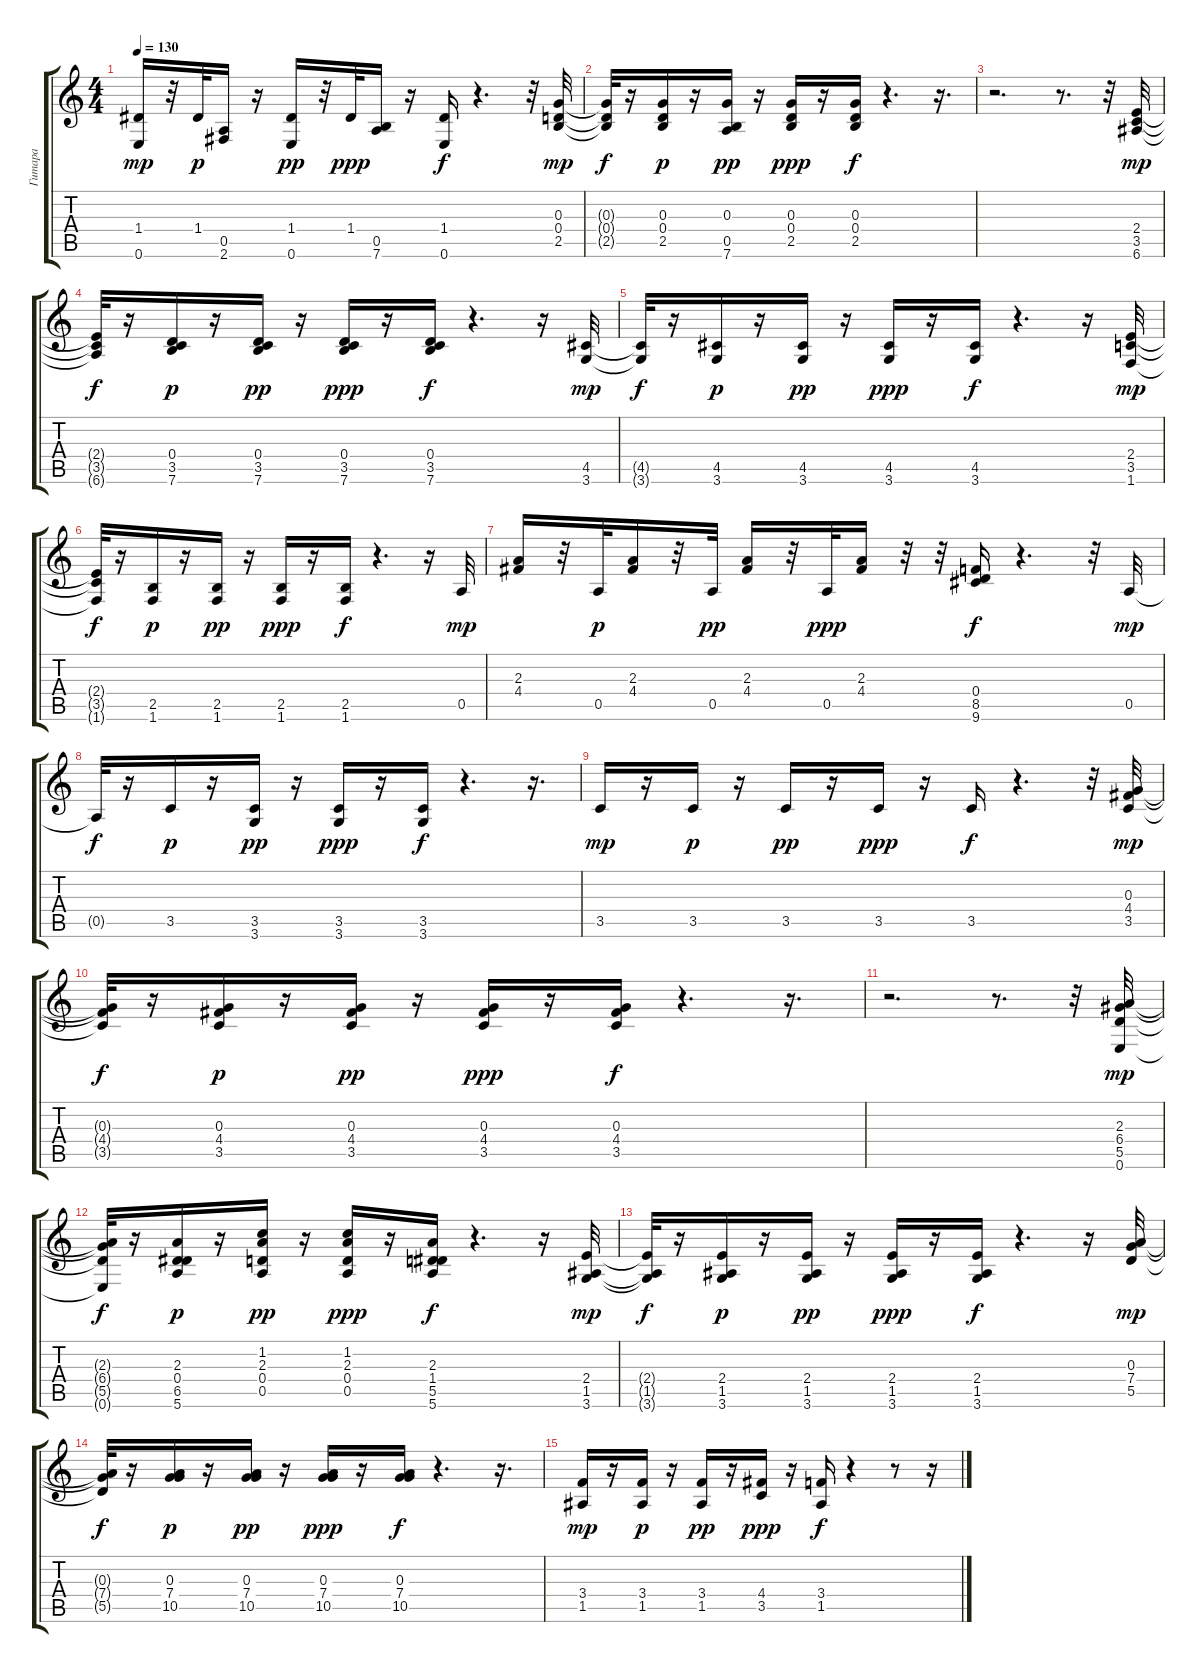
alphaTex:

\track ("Гитара" "Гитара") {instrument acousticguitarsteel}
\staff {score tabs}
\tuning (E4 B3 G3 D3 A2 E2) {hide}
\ts (4 4)
\tempo 130
\clef g2
\ks c
(1.4 0.6).16{dy mp} r.32 1.4.32{dy p} (0.5 2.6).16 r.16 (1.4 0.6).16{dy pp} r.32 1.4.32{dy ppp} (0.5 7.6).16 r.16 (1.4 0.6).16{dy f} r.4{d} r.32 (0.3 0.4 2.5).32{dy mp} |
(0.3{t} 0.4{t} 2.5{t}).32{dy f} r.16 (0.3 0.4 2.5).16{dy p} r.16 (0.3 0.5 7.6).16{dy pp} r.16 (0.3 0.4 2.5).16{dy ppp} r.16 (0.3 0.4 2.5).16{dy f} r.4{d} r.16{d} |
r.2{d} r.8{d} r.32 (2.4 3.5 6.6).32{dy mp} |
(2.4{t} 3.5{t} 6.6{t}).32{dy f} r.16 (0.4 3.5 7.6).16{dy p} r.16 (0.4 3.5 7.6).16{dy pp} r.16 (0.4 3.5 7.6).16{dy ppp} r.16 (0.4 3.5 7.6).16{dy f} r.4{d} r.16 (4.5 3.6).32{dy mp} |
(4.5{t} 3.6{t}).32{dy f} r.16 (4.5 3.6).16{dy p} r.16 (4.5 3.6).16{dy pp} r.16 (4.5 3.6).16{dy ppp} r.16 (4.5 3.6).16{dy f} r.4{d} r.16 (2.4 3.5 1.6).32{dy mp} |
(2.4{t} 3.5{t} 1.6{t}).32{dy f} r.16 (2.5 1.6).16{dy p} r.16 (2.5 1.6).16{dy pp} r.16 (2.5 1.6).16{dy ppp} r.16 (2.5 1.6).16{dy f} r.4{d} r.16 0.5.32{dy mp} |
(2.3 4.4).16 r.32 0.5.32{dy p} (2.3 4.4).16 r.32 0.5.32{dy pp} (2.3 4.4).16 r.32 0.5.32{dy ppp} (2.3 4.4).16 r.32 r.32 (0.4 8.5 9.6).16{dy f} r.4{d} r.32 0.5.32{dy mp} |
0.5{t}.32{dy f} r.16 3.5.16{dy p} r.16 (3.5 3.6).16{dy pp} r.16 (3.5 3.6).16{dy ppp} r.16 (3.5 3.6).16{dy f} r.4{d} r.16{d} |
3.5.16{dy mp} r.16 3.5.16{dy p} r.16 3.5.16{dy pp} r.16 3.5.16{dy ppp} r.16 3.5.16{dy f} r.4{d} r.32 (0.3 4.4 3.5).32{dy mp} |
(0.3{t} 4.4{t} 3.5{t}).32{dy f} r.16 (0.3 4.4 3.5).16{dy p} r.16 (0.3 4.4 3.5).16{dy pp} r.16 (0.3 4.4 3.5).16{dy ppp} r.16 (0.3 4.4 3.5).16{dy f} r.4{d} r.16{d} |
r.2{d} r.8{d} r.32 (2.3 6.4 5.5 0.6).32{dy mp} |
(2.3{t} 6.4{t} 5.5{t} 0.6{t}).32{dy f} r.16 (2.3 0.4 6.5 5.6).16{dy p} r.16 (1.2 2.3 0.4 0.5).16{dy pp} r.16 (1.2 2.3 0.4 0.5).16{dy ppp} r.16 (2.3 1.4 5.5 5.6).16{dy f} r.4{d} r.16 (2.4 1.5 3.6).32{dy mp} |
(2.4{t} 1.5{t} 3.6{t}).32{dy f} r.16 (2.4 1.5 3.6).16{dy p} r.16 (2.4 1.5 3.6).16{dy pp} r.16 (2.4 1.5 3.6).16{dy ppp} r.16 (2.4 1.5 3.6).16{dy f} r.4{d} r.16 (0.3 7.4 5.5).32{dy mp} |
(0.3{t} 7.4{t} 5.5{t}).32{dy f} r.16 (0.3 7.4 10.5).16{dy p} r.16 (0.3 7.4 10.5).16{dy pp} r.16 (0.3 7.4 10.5).16{dy ppp} r.16 (0.3 7.4 10.5).16{dy f} r.4{d} r.16{d} |
(3.4 1.5).16{dy mp} r.16 (3.4 1.5).16{dy p} r.16 (3.4 1.5).16{dy pp} r.16 (4.4 3.5).16{dy ppp} r.16 (3.4 1.5).16{dy f} r.4 r.8 r.16
